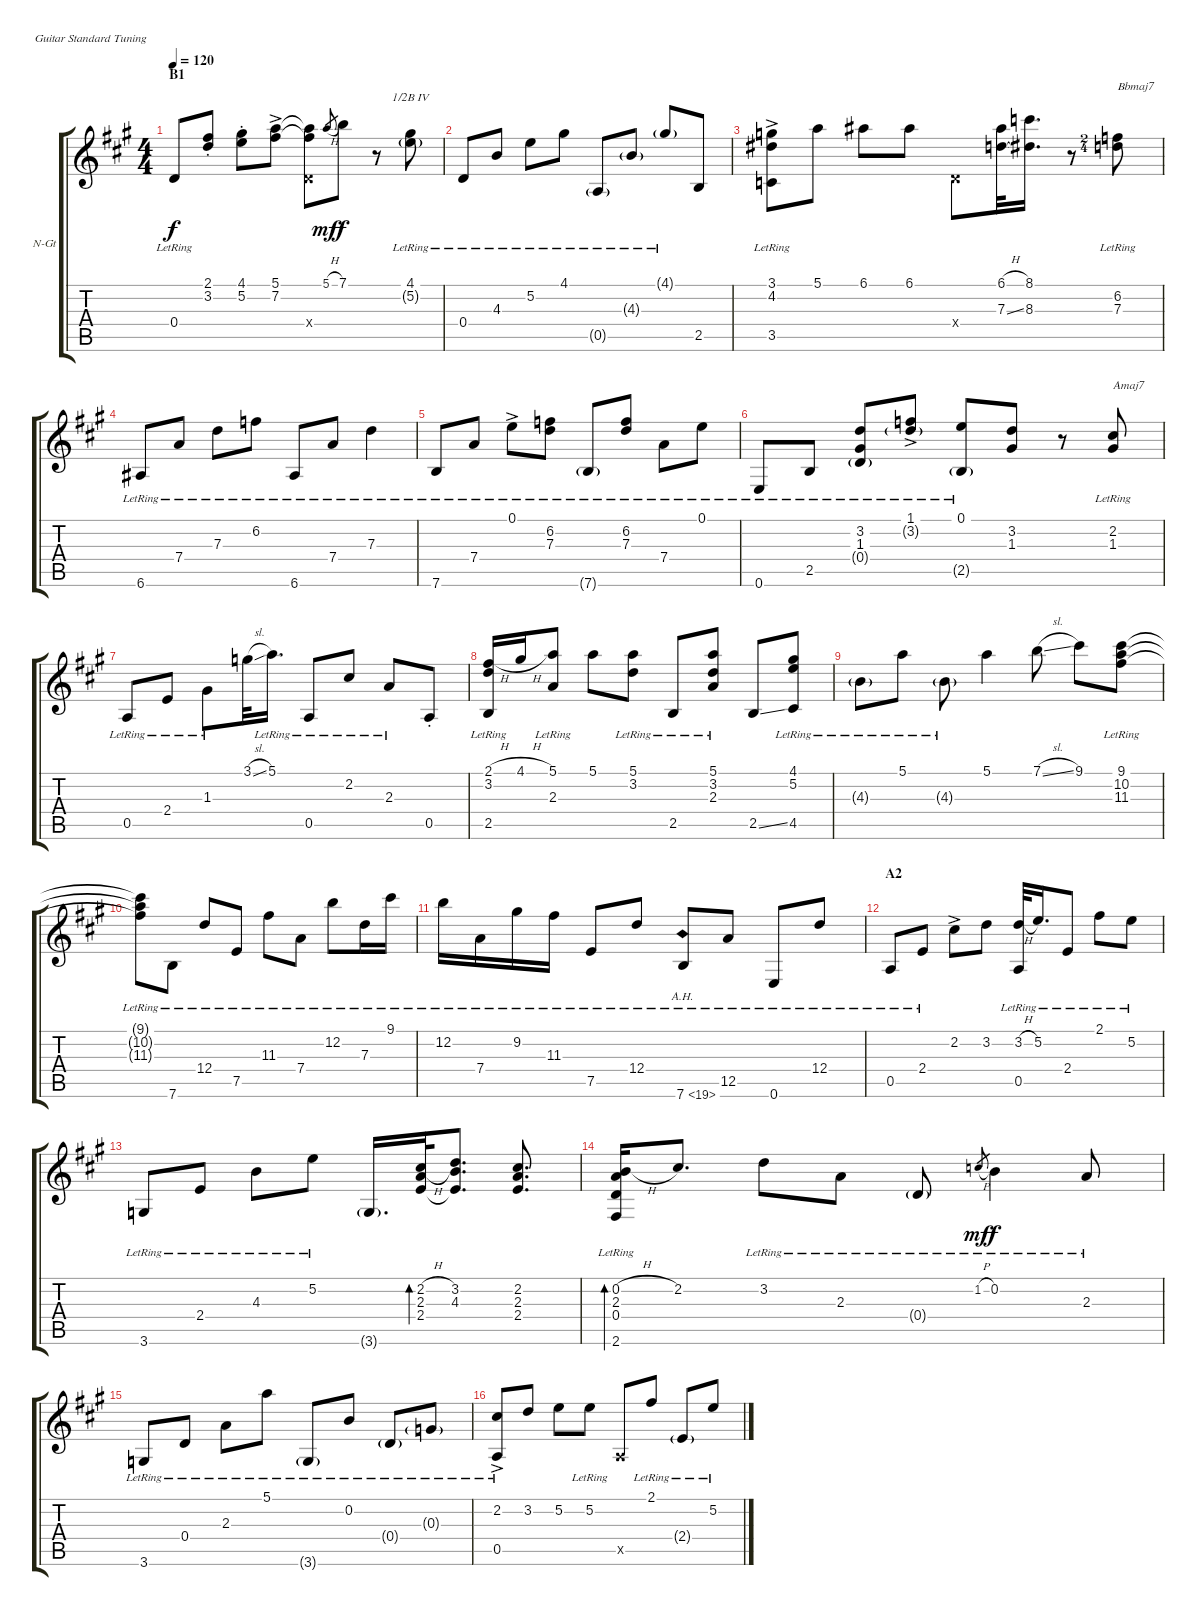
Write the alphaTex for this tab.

\bracketExtendMode groupsimilarinstruments
\firstSystemTrackNameOrientation horizontal
\otherSystemsTrackNameOrientation horizontal
\track ("Track 1" "N-Gt") {instrument acousticguitarnylon}
\staff {score tabs}
\tuning (E4 B3 G3 D3 A2 E2)
\ts (4 4)
\section ("" "B1")
\tempo 120
\clef g2
\ks a
0.4{lr}.8{dy f} (2.1{st} 3.2{st}).8 (4.1{st} 5.2{st}).8 (5.1{ac} 7.2{ac}).8 (5.1{t} 7.2{t} 0.4{x}).8 5.1{h}.8{gr dy mf} 7.1.8{dy f} r.8 (4.1 5.2{g lr}).8{barre (4 half)} |
0.4{lr}.8 4.3{lr}.8 5.2{lr}.8 4.1{lr}.8 0.5{g lr}.8 4.3{g lr}.8 4.1{g lr}.8 2.5.8 |
(3.1{ac} 4.2{lr} 3.5{lr}).8 5.1.8 6.1.8 6.1.8 0.4{x}.8 (6.1{h} 7.3{sl}).32 (8.1 8.3).16{d} r.8 (6.2{lr lf 3} 7.3{lr lf 5}).8{txt "Bbmaj7"} |
6.6{lr}.8 7.4{lr}.8 7.3{lr}.8 6.2{lr}.8 6.6{lr}.8 7.4{lr}.8 7.3{lr}.4 |
7.6{lr}.8 7.4{lr}.8 0.1{ac lr}.8 (6.2{lr} 7.3{lr}).8 7.6{g lr}.8 (6.2{lr} 7.3{lr}).8 7.4{lr}.8 0.1{lr}.8 |
0.6{lr}.8 2.5{lr}.8 (3.2{lr} 1.3{lr} 0.4{g lr}).8 (1.1{ac} 3.2{g lr}).8 (0.1{lr} 2.5{g lr}).8 (3.2 1.3).8 r.8 (2.2{lr} 1.3{lr}).8{txt "Amaj7"} |
0.5{lr}.8 2.4{lr}.8 1.3{lr}.8 3.1{sl}.32 5.1{lr}.16{d} 0.5{lr}.8 2.2{lr}.8 2.3{lr}.8 0.5{st}.8 |
(2.1{h} 3.2{lr} 2.5{lr}).16 4.1{h}.16 (5.1 2.3{lr}).8 5.1.8 (5.1{lr} 3.2{lr}).8 2.5{lr}.8 (5.1 3.2 2.3{lr}).8 2.5{ss}.8 (4.1{lr} 5.2{lr} 4.5{lr}).8 |
4.3{g lr}.8 5.1{lr}.8 4.3{g lr}.8 5.1.4 7.1{sl}.8 9.1.8 (9.1{lr} 10.2{lr} 11.3{lr}).8 |
(9.1{lr t} 10.2{lr t} 11.3{lr t}).8 7.6{lr}.8 12.4{lr}.8 7.5{lr}.8 11.3{lr}.8 7.4{lr}.8 12.2{lr}.8 7.3{lr}.16 9.1{lr}.16 |
12.2{lr}.16 7.4{lr}.16 9.2{lr}.16 11.3{lr}.16 7.5{lr}.8 12.4{lr}.8 7.6{ah 12 lr}.8 12.5{lr}.8 0.6{lr}.8 12.4{lr}.8 |
\section ("" "A2")
0.5{lr}.8 2.4{lr}.8 2.2{ac}.8 3.2.8 (3.2{h} 0.5{lr}).32 5.2{lr}.16{d} 2.4{lr}.8 2.1{lr}.8 5.2{lr}.8 |
3.6{lr}.8 2.4{lr}.8 4.3{lr}.8 5.2{lr}.8 3.6{g}.16{d} (2.2{h} 2.3{h} 2.4).32{bd 60} (3.2 4.3 2.4{t}).8{d} (2.2 2.3 2.4).8{d} |
(0.2{h} 2.3{lr} 0.4{lr} 2.6{lr}).16{bd 60} 2.2.8{d} 3.2{lr}.8 2.3{lr}.8 0.4{g lr}.8 1.2{h lr}.8{gr dy mf} 0.2{lr}.4{dy f} 2.3{lr}.8 |
3.6{lr}.8 0.4{lr}.8 2.3{lr}.8 5.1{lr}.8 3.6{g lr}.8 0.2{lr}.8 0.4{g lr}.8 0.3{g lr}.8 |
(2.2{ac} 0.5{lr}).8 3.2.8 5.2.8 5.2{lr}.8 0.5{x}.8 2.1{lr}.8 2.4{g lr}.8 5.2{lr}.8
